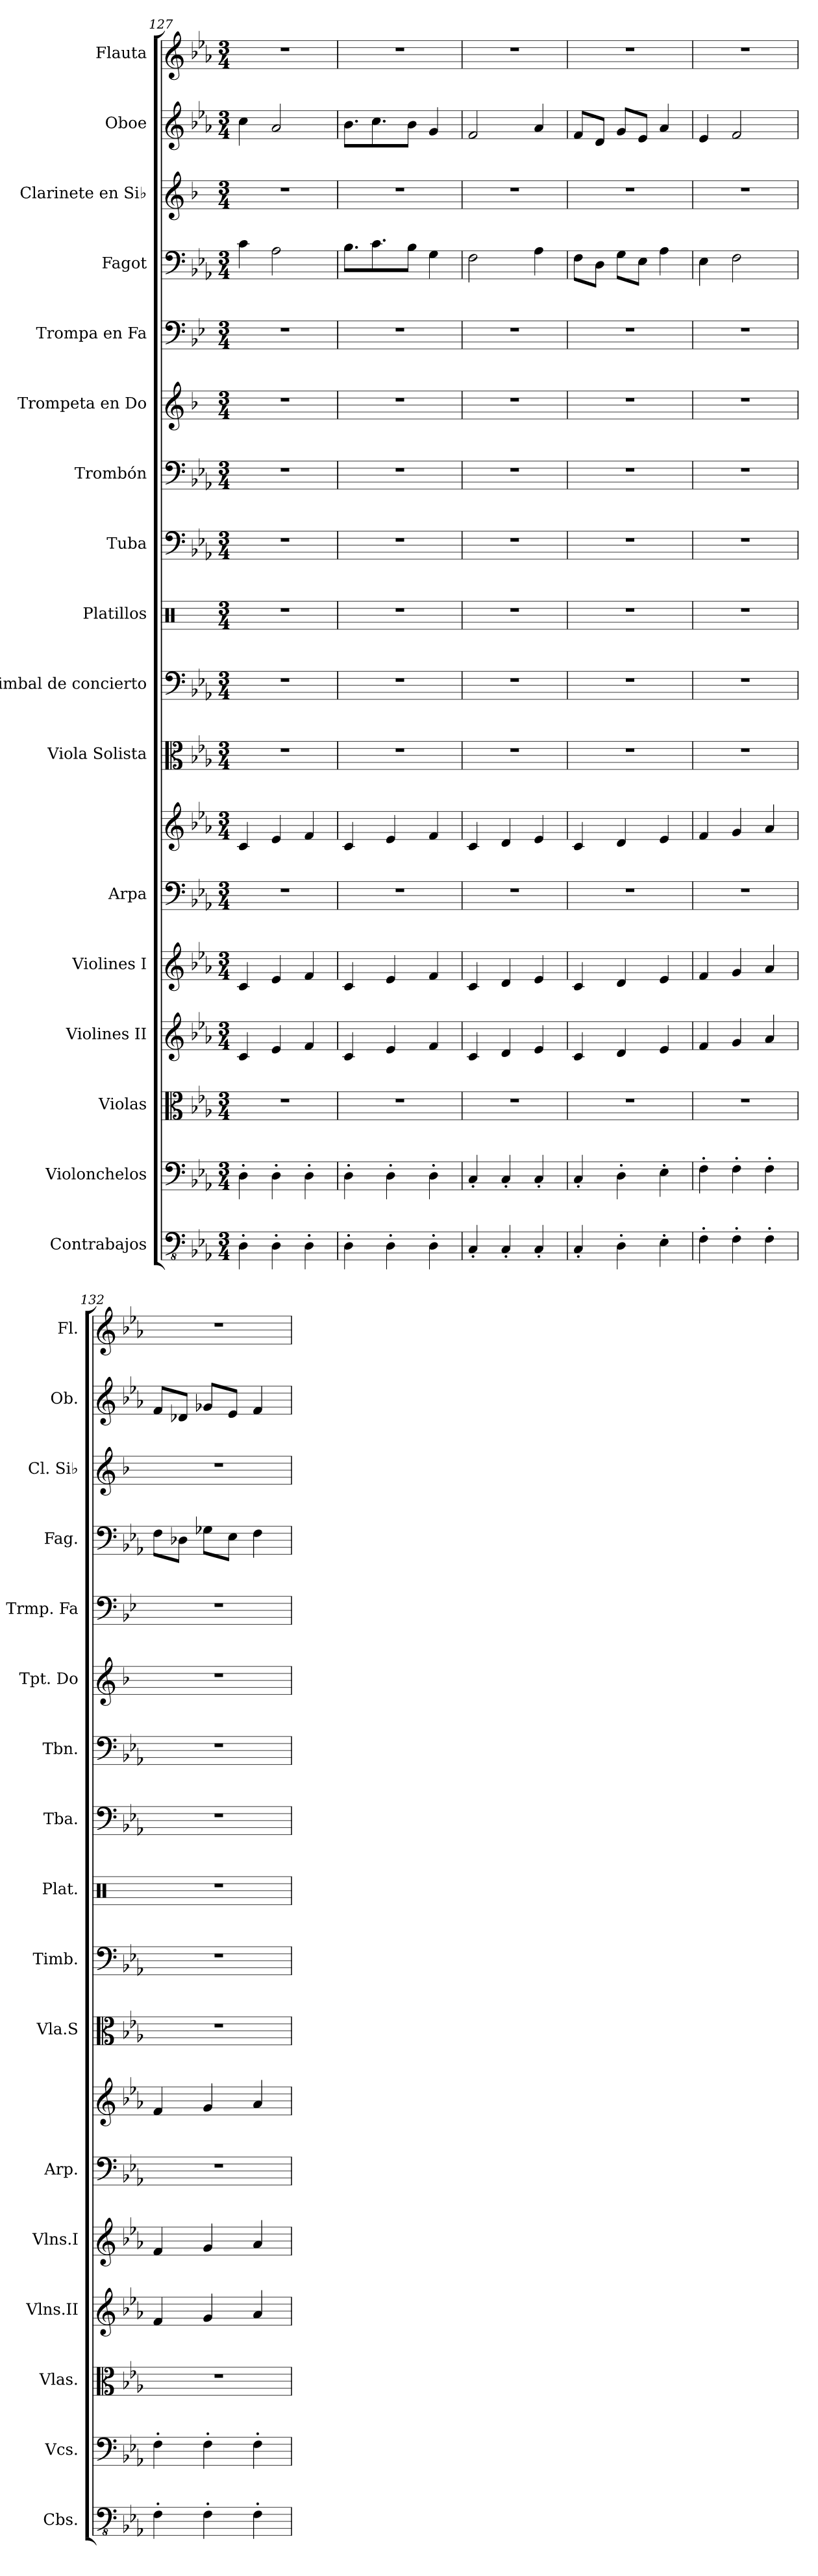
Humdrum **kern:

**kern	**kern	**kern	**kern	**kern	**kern	**kern	**kern	**kern	**kern	**kern	**kern	**kern	**kern	**kern	**kern	**kern	**kern
*part17	*part16	*part15	*part14	*part13	*part12	*part12	*part11	*part10	*part9	*part8	*part7	*part6	*part5	*part4	*part3	*part2	*part1
*staff18	*staff17	*staff16	*staff15	*staff14	*staff13	*staff12	*staff11	*staff10	*staff9	*staff8	*staff7	*staff6	*staff5	*staff4	*staff3	*staff2	*staff1
*I"Contrabajos	*I"Violonchelos	*I"Violas	*I"Violines II	*I"Violines I	*I"Arpa	*	*I"Viola Solista	*I"Timbal de concierto	*I"Platillos	*I"Tuba	*I"Trombón	*I"Trompeta en Do	*I"Trompa en Fa	*I"Fagot	*I"Clarinete en Si♭	*I"Oboe	*I"Flauta
*I'Cbs.	*I'Vcs.	*I'Vlas.	*I'Vlns.II	*I'Vlns.I	*I'Arp.	*	*I'Vla.S	*I'Timb.	*I'Plat.	*I'Tba.	*I'Tbn.	*I'Tpt. Do	*I'Trmp. Fa	*I'Fag.	*I'Cl. Si♭	*I'Ob.	*I'Fl.
*clefFv4	*clefF4	*clefC3	*clefG2	*clefG2	*clefF4	*clefG2	*clefC3	*clefF4	*clefX	*clefF4	*clefF4	*clefG2	*clefF4	*clefF4	*clefG2	*clefG2	*clefG2
*	*	*	*	*	*	*	*	*	*	*	*	*ITrd1c2	*ITrd4c7	*	*ITrd1c2	*	*
*k[b-e-a-]	*k[b-e-a-]	*k[b-e-a-]	*k[b-e-a-]	*k[b-e-a-]	*k[b-e-a-]	*k[b-e-a-]	*k[b-e-a-]	*k[b-e-a-]	*k[]	*k[b-e-a-]	*k[b-e-a-]	*k[b-e-a-]	*k[b-e-a-]	*k[b-e-a-]	*k[b-e-a-]	*k[b-e-a-]	*k[b-e-a-]
*M3/4	*M3/4	*M3/4	*M3/4	*M3/4	*M3/4	*M3/4	*M3/4	*M3/4	*M3/4	*M3/4	*M3/4	*M3/4	*M3/4	*M3/4	*M3/4	*M3/4	*M3/4
=127	=127	=127	=127	=127	=127	=127	=127	=127	=127	=127	=127	=127	=127	=127	=127	=127	=127
4DD'\	4D'\	2.r	4c/	4c/	2.r	4c/	2.r	2.r	2.r	2.r	2.r	2.r	2.r	4c\	2.r	4cc\	2.r
4DD'\	4D'\	.	4e-/	4e-/	.	4e-/	.	.	.	.	.	.	.	2A-\	.	2a-/	.
4DD'\	4D'\	.	4f/	4f/	.	4f/	.	.	.	.	.	.	.	.	.	.	.
=128	=128	=128	=128	=128	=128	=128	=128	=128	=128	=128	=128	=128	=128	=128	=128	=128	=128
4DD'\	4D'\	2.r	4c/	4c/	2.r	4c/	2.r	2.r	2.r	2.r	2.r	2.r	2.r	8.B-\L	2.r	8.b-\L	2.r
.	.	.	.	.	.	.	.	.	.	.	.	.	.	8.c\	.	8.cc\	.
4DD'\	4D'\	.	4e-/	4e-/	.	4e-/	.	.	.	.	.	.	.	.	.	.	.
.	.	.	.	.	.	.	.	.	.	.	.	.	.	8B-\J	.	8b-\J	.
4DD'\	4D'\	.	4f/	4f/	.	4f/	.	.	.	.	.	.	.	4G\	.	4g/	.
=129	=129	=129	=129	=129	=129	=129	=129	=129	=129	=129	=129	=129	=129	=129	=129	=129	=129
4CC'/	4C'/	2.r	4c/	4c/	2.r	4c/	2.r	2.r	2.r	2.r	2.r	2.r	2.r	2F\	2.r	2f/	2.r
4CC'/	4C'/	.	4d/	4d/	.	4d/	.	.	.	.	.	.	.	.	.	.	.
4CC'/	4C'/	.	4e-/	4e-/	.	4e-/	.	.	.	.	.	.	.	4A-\	.	4a-/	.
=130	=130	=130	=130	=130	=130	=130	=130	=130	=130	=130	=130	=130	=130	=130	=130	=130	=130
4CC'/	4C'/	2.r	4c/	4c/	2.r	4c/	2.r	2.r	2.r	2.r	2.r	2.r	2.r	8F\L	2.r	8f/L	2.r
.	.	.	.	.	.	.	.	.	.	.	.	.	.	8D\J	.	8d/J	.
4DD'\	4D'\	.	4d/	4d/	.	4d/	.	.	.	.	.	.	.	8G\L	.	8g/L	.
.	.	.	.	.	.	.	.	.	.	.	.	.	.	8E-\J	.	8e-/J	.
4EE-'\	4E-'\	.	4e-/	4e-/	.	4e-/	.	.	.	.	.	.	.	4A-\	.	4a-/	.
=131	=131	=131	=131	=131	=131	=131	=131	=131	=131	=131	=131	=131	=131	=131	=131	=131	=131
4FF'\	4F'\	2.r	4f/	4f/	2.r	4f/	2.r	2.r	2.r	2.r	2.r	2.r	2.r	4E-\	2.r	4e-/	2.r
4FF'\	4F'\	.	4g/	4g/	.	4g/	.	.	.	.	.	.	.	2F\	.	2f/	.
4FF'\	4F'\	.	4a-/	4a-/	.	4a-/	.	.	.	.	.	.	.	.	.	.	.
=132	=132	=132	=132	=132	=132	=132	=132	=132	=132	=132	=132	=132	=132	=132	=132	=132	=132
4FF'\	4F'\	2.r	4f/	4f/	2.r	4f/	2.r	2.r	2.r	2.r	2.r	2.r	2.r	8F\L	2.r	8f/L	2.r
.	.	.	.	.	.	.	.	.	.	.	.	.	.	8D-X\J	.	8d-X/J	.
4FF'\	4F'\	.	4g/	4g/	.	4g/	.	.	.	.	.	.	.	8G-X\L	.	8g-X/L	.
.	.	.	.	.	.	.	.	.	.	.	.	.	.	8E-\J	.	8e-/J	.
4FF'\	4F'\	.	4a-/	4a-/	.	4a-/	.	.	.	.	.	.	.	4F\	.	4f/	.
=	=	=	=	=	=	=	=	=	=	=	=	=	=	=	=	=	=
*-	*-	*-	*-	*-	*-	*-	*-	*-	*-	*-	*-	*-	*-	*-	*-	*-	*-
